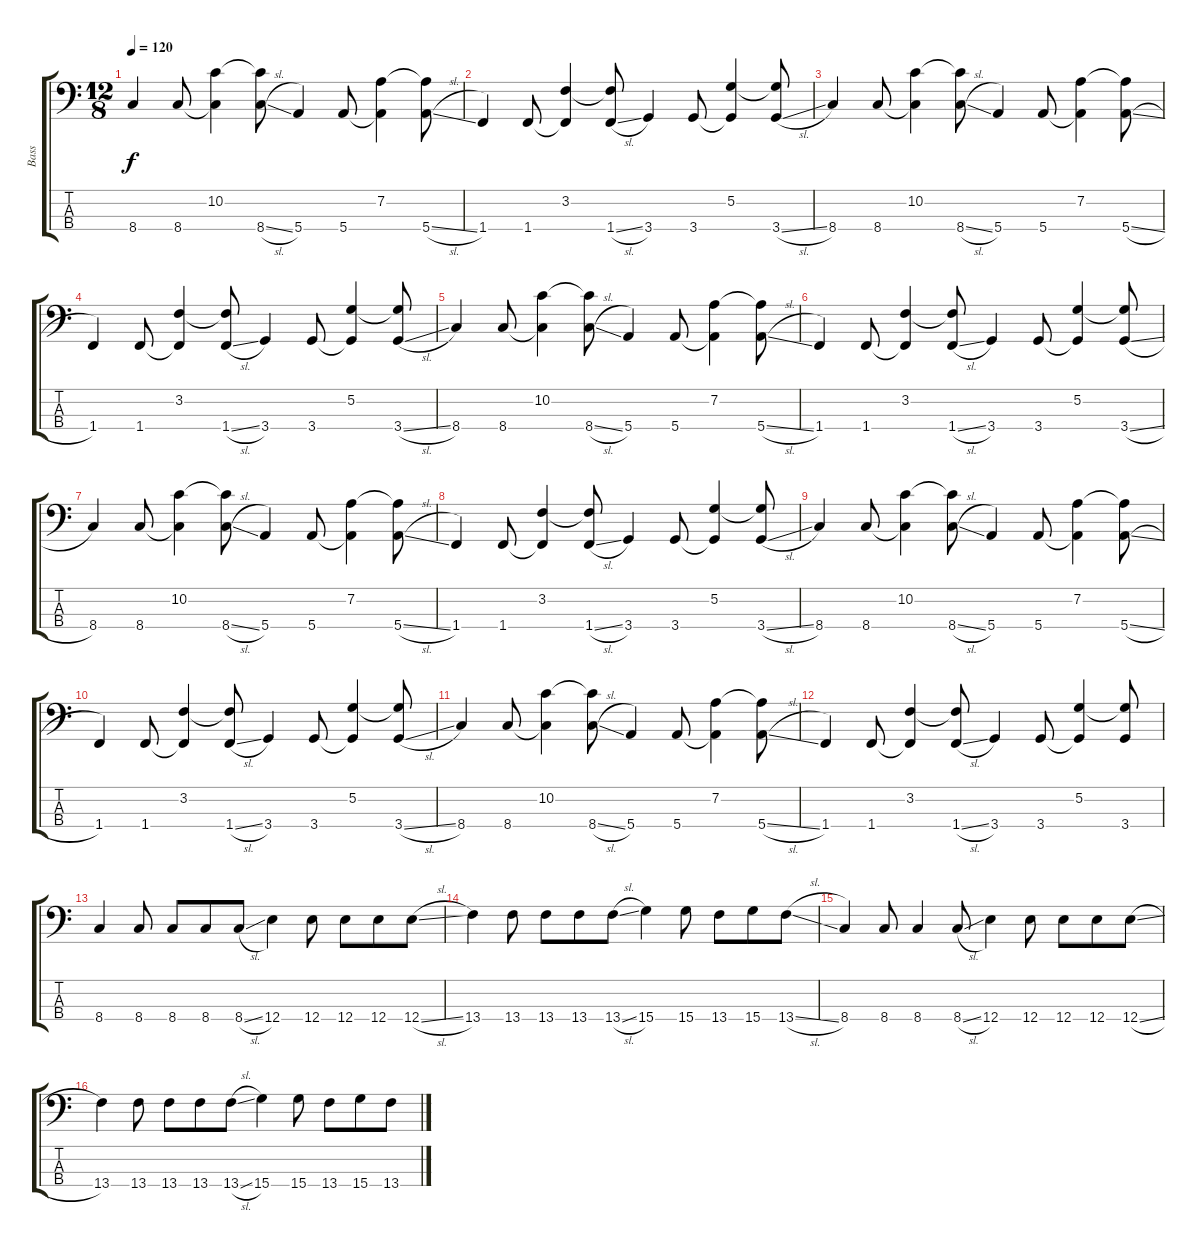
\track ("Bass" "Bass") {instrument electricbassfinger}
\staff {score tabs}
\tuning (G2 D2 A1 E1) {hide}
\ts (12 8)
\tempo 120
\clef f4
\ks c
8.4.4{dy f} 8.4.8 (10.2 8.4{t}).4 (10.2{t} 8.4{sl}).8 5.4.4 5.4.8 (7.2 5.4{t}).4 (7.2{t} 5.4{sl}).8 |
1.4.4 1.4.8 (3.2 1.4{t}).4 (3.2{t} 1.4{sl}).8 3.4.4 3.4.8 (5.2 3.4{t}).4 (5.2{t} 3.4{sl}).8 |
8.4.4 8.4.8 (10.2 8.4{t}).4 (10.2{t} 8.4{sl}).8 5.4.4 5.4.8 (7.2 5.4{t}).4 (7.2{t} 5.4{sl}).8 |
1.4.4 1.4.8 (3.2 1.4{t}).4 (3.2{t} 1.4{sl}).8 3.4.4 3.4.8 (5.2 3.4{t}).4 (5.2{t} 3.4{sl}).8 |
8.4.4 8.4.8 (10.2 8.4{t}).4 (10.2{t} 8.4{sl}).8 5.4.4 5.4.8 (7.2 5.4{t}).4 (7.2{t} 5.4{sl}).8 |
1.4.4 1.4.8 (3.2 1.4{t}).4 (3.2{t} 1.4{sl}).8 3.4.4 3.4.8 (5.2 3.4{t}).4 (5.2{t} 3.4{sl}).8 |
8.4.4 8.4.8 (10.2 8.4{t}).4 (10.2{t} 8.4{sl}).8 5.4.4 5.4.8 (7.2 5.4{t}).4 (7.2{t} 5.4{sl}).8 |
1.4.4 1.4.8 (3.2 1.4{t}).4 (3.2{t} 1.4{sl}).8 3.4.4 3.4.8 (5.2 3.4{t}).4 (5.2{t} 3.4{sl}).8 |
8.4.4 8.4.8 (10.2 8.4{t}).4 (10.2{t} 8.4{sl}).8 5.4.4 5.4.8 (7.2 5.4{t}).4 (7.2{t} 5.4{sl}).8 |
1.4.4 1.4.8 (3.2 1.4{t}).4 (3.2{t} 1.4{sl}).8 3.4.4 3.4.8 (5.2 3.4{t}).4 (5.2{t} 3.4{sl}).8 |
8.4.4 8.4.8 (10.2 8.4{t}).4 (10.2{t} 8.4{sl}).8 5.4.4 5.4.8 (7.2 5.4{t}).4 (7.2{t} 5.4{sl}).8 |
1.4.4 1.4.8 (3.2 1.4{t}).4 (3.2{t} 1.4{sl}).8 3.4.4 3.4.8 (5.2 3.4{t}).4 (5.2{t} 3.4).8 |
8.4.4 8.4.8 8.4.8 8.4.8 8.4{sl}.8 12.4.4 12.4.8 12.4.8 12.4.8 12.4{sl}.8 |
13.4.4 13.4.8 13.4.8 13.4.8 13.4{sl}.8 15.4.4 15.4.8 13.4.8 15.4.8 13.4{sl}.8 |
8.4.4 8.4.8 8.4.4 8.4{sl}.8 12.4.4 12.4.8 12.4.8 12.4.8 12.4{sl}.8 |
13.4.4 13.4.8 13.4.8 13.4.8 13.4{sl}.8 15.4.4 15.4.8 13.4.8 15.4.8 13.4{sl}.8
